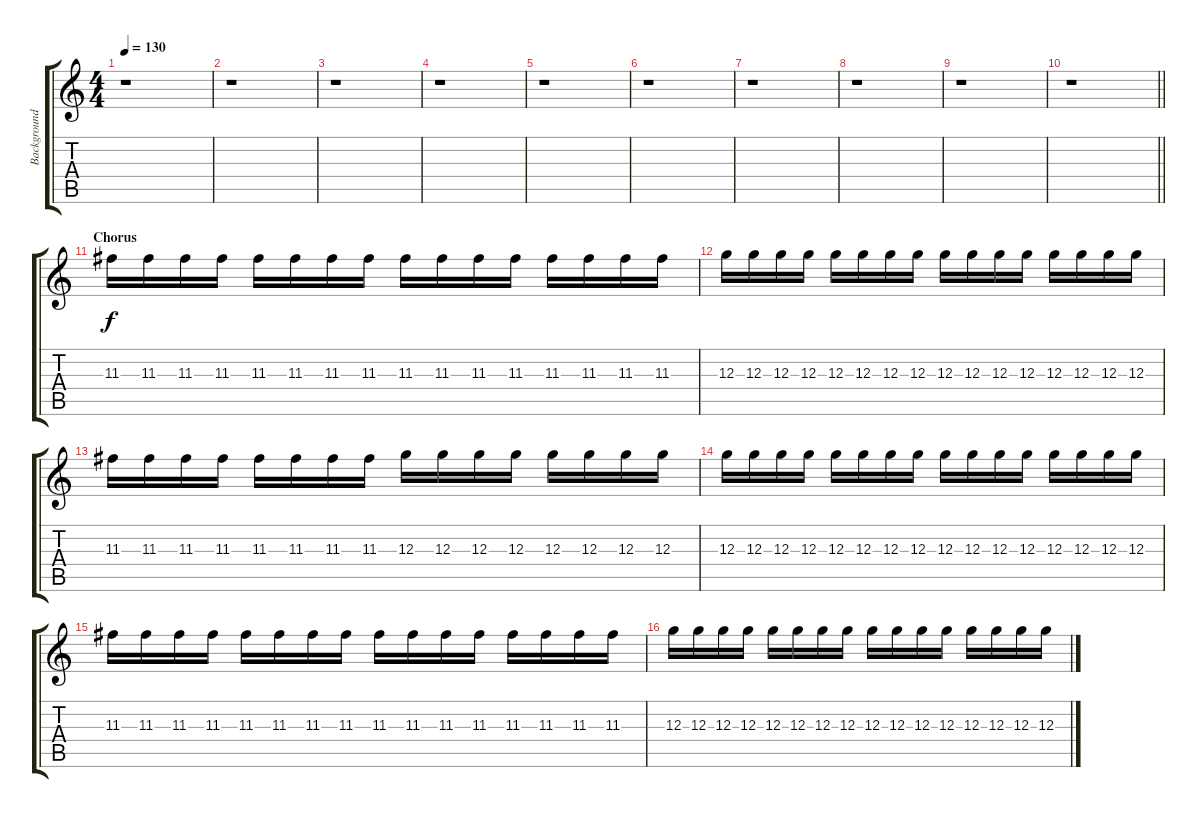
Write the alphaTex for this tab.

\track ("Background [Guitar?]" "Background") {instrument distortionguitar}
\staff {score tabs}
\tuning (E4 B3 G3 D3 A2 E2) {hide}
\ts (4 4)
\tempo 130
\clef g2
\ks c
r.1{dy f} |
r.1 |
r.1 |
r.1 |
r.1 |
r.1 |
r.1 |
r.1 |
r.1 |
\barLineRight lightlight
r.1 |
\section ("" "Chorus")
11.3.16 11.3.16 11.3.16 11.3.16 11.3.16 11.3.16 11.3.16 11.3.16 11.3.16 11.3.16 11.3.16 11.3.16 11.3.16 11.3.16 11.3.16 11.3.16 |
12.3.16 12.3.16 12.3.16 12.3.16 12.3.16 12.3.16 12.3.16 12.3.16 12.3.16 12.3.16 12.3.16 12.3.16 12.3.16 12.3.16 12.3.16 12.3.16 |
11.3.16 11.3.16 11.3.16 11.3.16 11.3.16 11.3.16 11.3.16 11.3.16 12.3.16 12.3.16 12.3.16 12.3.16 12.3.16 12.3.16 12.3.16 12.3.16 |
12.3.16 12.3.16 12.3.16 12.3.16 12.3.16 12.3.16 12.3.16 12.3.16 12.3.16 12.3.16 12.3.16 12.3.16 12.3.16 12.3.16 12.3.16 12.3.16 |
11.3.16 11.3.16 11.3.16 11.3.16 11.3.16 11.3.16 11.3.16 11.3.16 11.3.16 11.3.16 11.3.16 11.3.16 11.3.16 11.3.16 11.3.16 11.3.16 |
12.3.16 12.3.16 12.3.16 12.3.16 12.3.16 12.3.16 12.3.16 12.3.16 12.3.16 12.3.16 12.3.16 12.3.16 12.3.16 12.3.16 12.3.16 12.3.16
